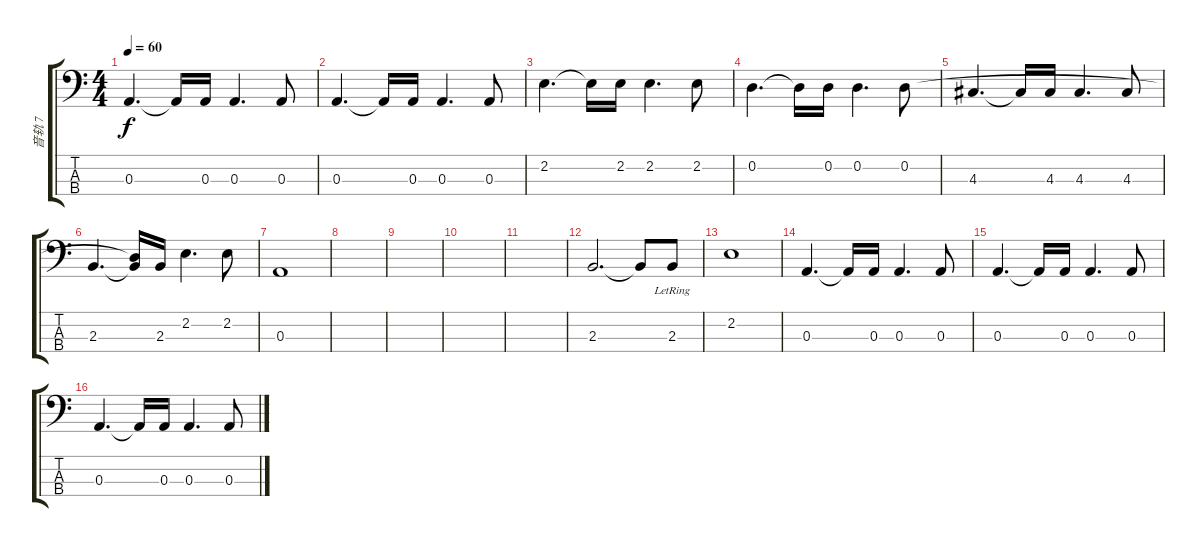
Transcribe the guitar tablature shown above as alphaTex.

\track ("音轨 7" "音轨 7") {instrument electricbasspick}
\staff {score tabs}
\tuning (G2 D2 A1 E1) {hide}
\ts (4 4)
\tempo 60
\clef f4
\ks c
0.3.4{d dy f} 0.3{t}.16 0.3.16 0.3.4{d} 0.3.8 |
0.3.4{d} 0.3{t}.16 0.3.16 0.3.4{d} 0.3.8 |
2.2.4{d} 2.2{t}.16 2.2.16 2.2.4{d} 2.2.8 |
0.2.4{d} 0.2{t}.16 0.2.16 0.2.4{d} 0.2.8 |
4.3.4{d} 4.3{t}.16 4.3.16 4.3.4{d} 4.3.8 |
2.3.4{d} (0.2{t} 2.3{t}).16 2.3.16 2.2.4{d} 2.2.8 |
0.3.1 |
|
|
|
|
2.3.2{d} 2.3{t}.8 2.3{lr}.8 |
2.2.1 |
0.3.4{d} 0.3{t}.16 0.3.16 0.3.4{d} 0.3.8 |
0.3.4{d txt " "} 0.3{t}.16 0.3.16 0.3.4{d} 0.3.8 |
0.3.4{d} 0.3{t}.16 0.3.16 0.3.4{d} 0.3.8
